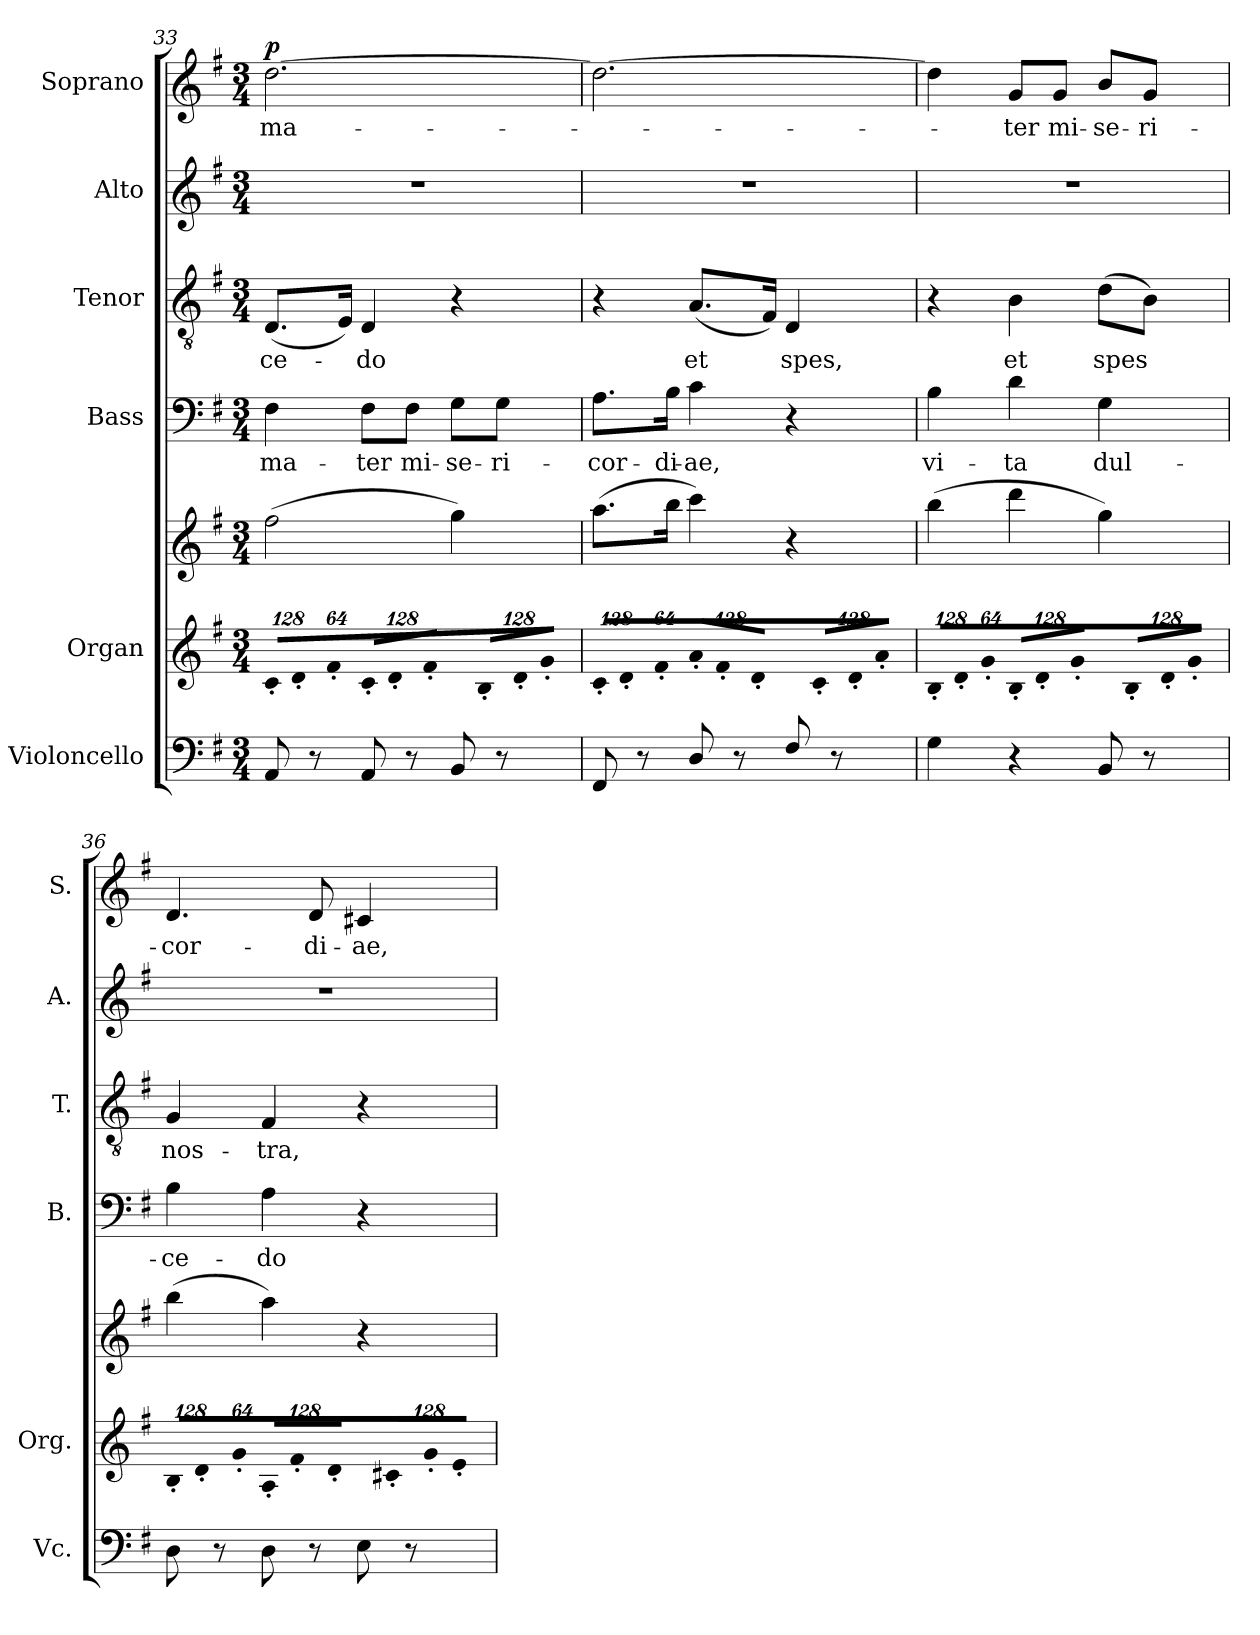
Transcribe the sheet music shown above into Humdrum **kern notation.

**kern	**kern	**kern	**kern	**text	**kern	**text	**kern	**kern	**text	**dynam
*part6	*part5	*part5	*part4	*part4	*part3	*part3	*part2	*part1	*part1	*part1
*staff7	*staff6	*staff5	*staff4	*staff4	*staff3	*staff3	*staff2	*staff1	*staff1	*staff1
*I"Violoncello	*I"Organ	*	*I"Bass	*	*I"Tenor	*	*I"Alto	*I"Soprano	*	*
*I'Vc.	*I'Org.	*	*I'B.	*	*I'T.	*	*I'A.	*I'S.	*	*
*clefF4	*clefG2	*clefG2	*clefF4	*	*clefGv2	*	*clefG2	*clefG2	*	*
*	*	*	*	*	*ITrd7c12	*	*	*	*	*
*k[f#]	*k[f#]	*k[f#]	*k[f#]	*	*k[f#]	*	*k[f#]	*k[f#]	*	*
*G:	*G:	*G:	*G:	*	*G:	*	*G:	*G:	*	*
*M3/4	*M3/4	*M3/4	*M3/4	*	*M3/4	*	*M3/4	*M3/4	*	*
*	*Xbrackettup	*	*	*	*	*	*	*	*	*
=33	=33	=33	=33	=33	=33	=33	=33	=33	=33	=33
!	!LO:N:vis=8	!	!	!	!	!	!	!	!	!
!	!	!	!	!LO:LY:b:color=#000000	!	!	!	!	!	!
!	!	!	!	!	!	!LO:LY:b:color=#000000	!LO:N:vis=1	!	!	!
!	!	!	!	!	!	!	!	!	!LO:LY:b:color=#000000	!
8AAi/	1024%85c'i/L	(2ff#i\	4F#i\	ma-	(8.DDi/L	-ce-	2.r	[2.ddi\	ma-	p
!	!LO:N:vis=8	!	!	!	!	!	!	!	!	!
.	1024%85d'i/	.	.	.	.	.	.	.	.	.
8r	.	.	.	.	.	.	.	.	.	.
!	!LO:N:vis=8	!	!	!	!	!	!	!	!	!
.	512%43f#'i/J	.	.	.	.	.	.	.	.	.
.	.	.	.	.	16EEi/Jk)	.	.	.	.	.
!	!LO:N:vis=8	!	!	!	!	!	!	!	!	!
!	!	!	!	!LO:LY:b:color=#000000	!	!	!	!	!	!
!	!	!	!	!	!	!LO:LY:b:color=#000000	!	!	!	!
8AAi/	1024%85c'i/L	.	8F#i\L	-ter	4DDi/	-do	.	.	.	.
!	!LO:N:vis=8	!	!	!	!	!	!	!	!	!
.	1024%85d'i/	.	.	.	.	.	.	.	.	.
!	!	!	!	!LO:LY:b:color=#000000	!	!	!	!	!	!
8r	.	.	8F#i\J	mi-	.	.	.	.	.	.
!	!LO:N:vis=8	!	!	!	!	!	!	!	!	!
.	512%43f#'i/J	.	.	.	.	.	.	.	.	.
!	!LO:N:vis=8	!	!	!	!	!	!	!	!	!
!	!	!	!	!LO:LY:b:color=#000000	!	!	!	!	!	!
8BBi/	1024%85B'i/L	4ggi\)	8Gi\L	-se-	4r	.	.	.	.	.
!	!LO:N:vis=8	!	!	!	!	!	!	!	!	!
.	1024%85d'i/	.	.	.	.	.	.	.	.	.
!	!	!	!	!LO:LY:b:color=#000000	!	!	!	!	!	!
8r	.	.	8Gi\J	-ri-	.	.	.	.	.	.
!	!LO:N:vis=8	!	!	!	!	!	!	!	!	!
.	512%43g'i/J	.	.	.	.	.	.	.	.	.
=34	=34	=34	=34	=34	=34	=34	=34	=34	=34	=34
!	!LO:N:vis=8	!	!	!	!	!	!	!	!	!
!	!	!	!	!LO:LY:b:color=#000000	!	!	!LO:N:vis=1	!	!	!
8FF#i/	1024%85c'i/L	(8.aai\L	8.Ai\L	-cor-	4r	.	2.r	2.ddi\_	.	.
!	!LO:N:vis=8	!	!	!	!	!	!	!	!	!
.	1024%85d'i/	.	.	.	.	.	.	.	.	.
8r	.	.	.	.	.	.	.	.	.	.
!	!LO:N:vis=8	!	!	!	!	!	!	!	!	!
.	512%43f#'i/J	.	.	.	.	.	.	.	.	.
!	!	!	!	!LO:LY:b:color=#000000	!	!	!	!	!	!
.	.	16bbi\Jk	16Bi\Jk	-di-	.	.	.	.	.	.
!	!LO:N:vis=8	!	!	!	!	!	!	!	!	!
!	!	!	!	!LO:LY:b:color=#000000	!	!	!	!	!	!
!	!	!	!	!	!	!LO:LY:b:color=#000000	!	!	!	!
8Di/	1024%85a'i/L	4ccci\)	4ci\	-ae,	(8.AAi/L	et	.	.	.	.
!	!LO:N:vis=8	!	!	!	!	!	!	!	!	!
.	1024%85f#'i/	.	.	.	.	.	.	.	.	.
8r	.	.	.	.	.	.	.	.	.	.
!	!LO:N:vis=8	!	!	!	!	!	!	!	!	!
.	512%43d'i/J	.	.	.	.	.	.	.	.	.
.	.	.	.	.	16FF#i/Jk)	.	.	.	.	.
!	!LO:N:vis=8	!	!	!	!	!	!	!	!	!
!	!	!	!	!	!	!LO:LY:b:color=#000000	!	!	!	!
8F#i/	1024%85c'i/L	4r	4r	.	4DDi/	spes,	.	.	.	.
!	!LO:N:vis=8	!	!	!	!	!	!	!	!	!
.	1024%85d'i/	.	.	.	.	.	.	.	.	.
8r	.	.	.	.	.	.	.	.	.	.
!	!LO:N:vis=8	!	!	!	!	!	!	!	!	!
.	512%43a'i/J	.	.	.	.	.	.	.	.	.
=35	=35	=35	=35	=35	=35	=35	=35	=35	=35	=35
!	!LO:N:vis=8	!	!	!	!	!	!	!	!	!
!	!	!	!	!LO:LY:b:color=#000000	!	!	!LO:N:vis=1	!	!	!
4Gi\	1024%85B'i/L	(4bbi\	4Bi\	vi-	4r	.	2.r	4ddi\]	.	.
!	!LO:N:vis=8	!	!	!	!	!	!	!	!	!
.	1024%85d'i/	.	.	.	.	.	.	.	.	.
!	!LO:N:vis=8	!	!	!	!	!	!	!	!	!
.	512%43g'i/J	.	.	.	.	.	.	.	.	.
!	!LO:N:vis=8	!	!	!	!	!	!	!	!	!
!	!	!	!	!LO:LY:b:color=#000000	!	!	!	!	!	!
!	!	!	!	!	!	!LO:LY:b:color=#000000	!	!	!	!
!	!	!	!	!	!	!	!	!	!LO:LY:b:color=#000000	!
4r	1024%85B'i/L	4dddi\	4di\	-ta	4BBi\	et	.	8gi/L	-ter	.
!	!LO:N:vis=8	!	!	!	!	!	!	!	!	!
.	1024%85d'i/	.	.	.	.	.	.	.	.	.
!	!	!	!	!	!	!	!	!	!LO:LY:b:color=#000000	!
.	.	.	.	.	.	.	.	8gi/J	mi-	.
!	!LO:N:vis=8	!	!	!	!	!	!	!	!	!
.	512%43g'i/J	.	.	.	.	.	.	.	.	.
!	!LO:N:vis=8	!	!	!	!	!	!	!	!	!
!	!	!	!	!LO:LY:b:color=#000000	!	!	!	!	!	!
!	!	!	!	!	!	!LO:LY:b:color=#000000	!	!	!	!
!	!	!	!	!	!	!	!	!	!LO:LY:b:color=#000000	!
8BBi/	1024%85B'i/L	4ggi\)	4Gi\	dul-	(8Di\L	spes	.	8bi/L	-se-	.
!	!LO:N:vis=8	!	!	!	!	!	!	!	!	!
.	1024%85d'i/	.	.	.	.	.	.	.	.	.
!	!	!	!	!	!	!	!	!	!LO:LY:b:color=#000000	!
8r	.	.	.	.	8BBi\J)	.	.	8gi/J	-ri-	.
!	!LO:N:vis=8	!	!	!	!	!	!	!	!	!
.	512%43g'i/J	.	.	.	.	.	.	.	.	.
=36	=36	=36	=36	=36	=36	=36	=36	=36	=36	=36
!	!LO:N:vis=8	!	!	!	!	!	!	!	!	!
!	!	!	!	!LO:LY:b:color=#000000	!	!	!	!	!	!
!	!	!	!	!	!	!LO:LY:b:color=#000000	!LO:N:vis=1	!	!	!
!	!	!	!	!	!	!	!	!	!LO:LY:b:color=#000000	!
8Di\	1024%85B'i/L	(4bbi\	4Bi\	-ce-	4GGi/	nos-	2.r	4.di/	-cor-	.
!	!LO:N:vis=8	!	!	!	!	!	!	!	!	!
.	1024%85d'i/	.	.	.	.	.	.	.	.	.
8r	.	.	.	.	.	.	.	.	.	.
!	!LO:N:vis=8	!	!	!	!	!	!	!	!	!
.	512%43g'i/J	.	.	.	.	.	.	.	.	.
!	!LO:N:vis=8	!	!	!	!	!	!	!	!	!
!	!	!	!	!LO:LY:b:color=#000000	!	!	!	!	!	!
!	!	!	!	!	!	!LO:LY:b:color=#000000	!	!	!	!
8Di\	1024%85A'i/L	4aai\)	4Ai\	-do	4FF#i/	-tra,	.	.	.	.
!	!LO:N:vis=8	!	!	!	!	!	!	!	!	!
.	1024%85f#'i/	.	.	.	.	.	.	.	.	.
!	!	!	!	!	!	!	!	!	!LO:LY:b:color=#000000	!
8r	.	.	.	.	.	.	.	8di/	-di-	.
!	!LO:N:vis=8	!	!	!	!	!	!	!	!	!
.	512%43d'i/J	.	.	.	.	.	.	.	.	.
!	!LO:N:vis=8	!	!	!	!	!	!	!	!	!
!	!	!	!	!	!	!	!	!	!LO:LY:b:color=#000000	!
8Ei\	1024%85c#X'i/L	4r	4r	.	4r	.	.	4c#Xi/	-ae,	.
!	!LO:N:vis=8	!	!	!	!	!	!	!	!	!
.	1024%85g'i/	.	.	.	.	.	.	.	.	.
8r	.	.	.	.	.	.	.	.	.	.
!	!LO:N:vis=8	!	!	!	!	!	!	!	!	!
.	512%43e'i/J	.	.	.	.	.	.	.	.	.
=	=	=	=	=	=	=	=	=	=	=
*-	*-	*-	*-	*-	*-	*-	*-	*-	*-	*-
